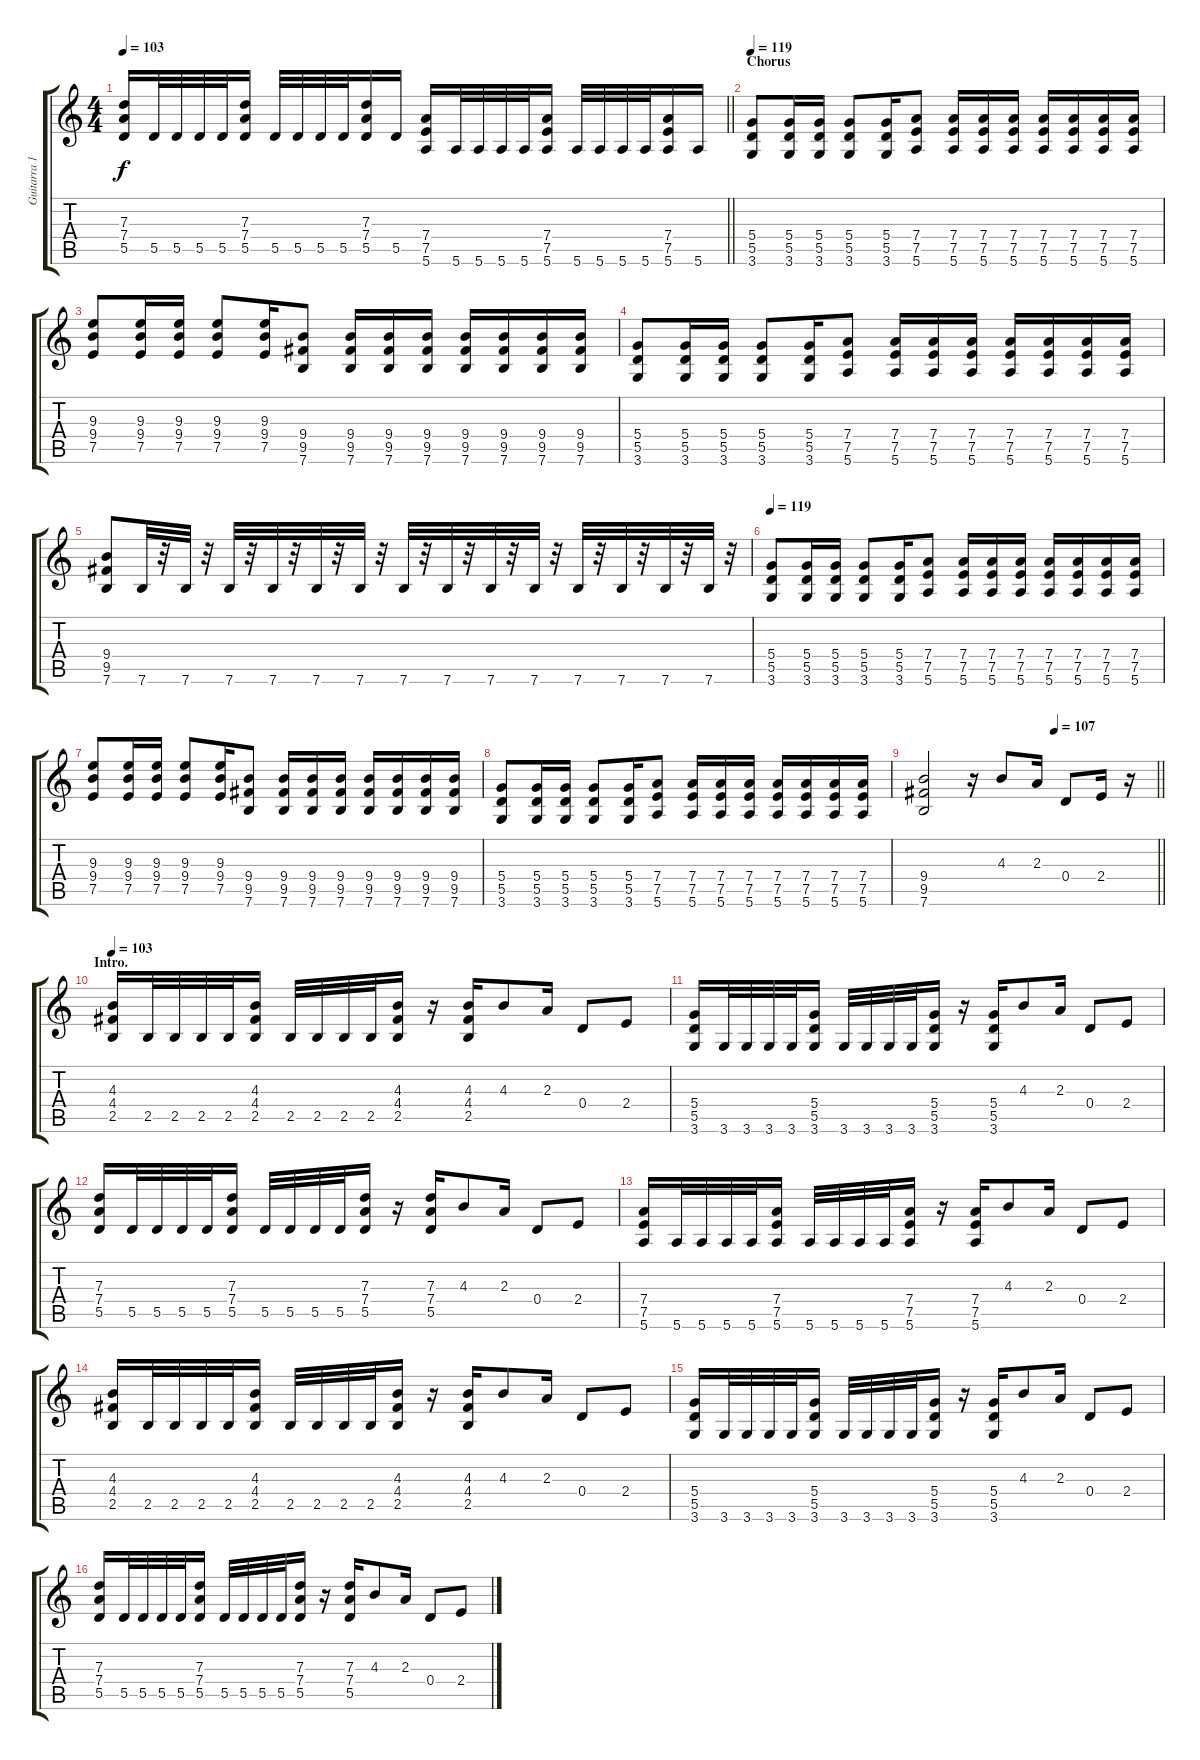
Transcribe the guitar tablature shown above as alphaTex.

\track ("Guitarra 1 - Mathias" "Guitarra 1") {instrument overdrivenguitar}
\staff {score tabs}
\tuning (E4 B3 G3 D3 A2 E2) {hide}
\ts (4 4)
\tempo 103
\clef g2
\barLineRight lightlight
\ks c
(7.3 7.4 5.5).16{dy f} 5.5.32 5.5.32 5.5.32 5.5.32 (7.3 7.4 5.5).16 5.5.32 5.5.32 5.5.32 5.5.32 (7.3 7.4 5.5).16 5.5.16 (7.4 7.5 5.6).16 5.6.32 5.6.32 5.6.32 5.6.32 (7.4 7.5 5.6).16 5.6.32 5.6.32 5.6.32 5.6.32 (7.4 7.5 5.6).16 5.6.16 |
\section ("" "Chorus")
\tempo 119
(5.4 5.5 3.6).8 (5.4 5.5 3.6).16 (5.4 5.5 3.6).16 (5.4 5.5 3.6).8 (5.4 5.5 3.6).16 (7.4 7.5 5.6).8 (7.4 7.5 5.6).16 (7.4 7.5 5.6).16 (7.4 7.5 5.6).16 (7.4 7.5 5.6).16 (7.4 7.5 5.6).16 (7.4 7.5 5.6).16 (7.4 7.5 5.6).16 |
(9.3 9.4 7.5).8 (9.3 9.4 7.5).16 (9.3 9.4 7.5).16 (9.3 9.4 7.5).8 (9.3 9.4 7.5).16 (9.4 9.5 7.6).8 (9.4 9.5 7.6).16 (9.4 9.5 7.6).16 (9.4 9.5 7.6).16 (9.4 9.5 7.6).16 (9.4 9.5 7.6).16 (9.4 9.5 7.6).16 (9.4 9.5 7.6).16 |
(5.4 5.5 3.6).8 (5.4 5.5 3.6).16 (5.4 5.5 3.6).16 (5.4 5.5 3.6).8 (5.4 5.5 3.6).16 (7.4 7.5 5.6).8 (7.4 7.5 5.6).16 (7.4 7.5 5.6).16 (7.4 7.5 5.6).16 (7.4 7.5 5.6).16 (7.4 7.5 5.6).16 (7.4 7.5 5.6).16 (7.4 7.5 5.6).16 |
(9.4 9.5 7.6).8 7.6.32 r.32 7.6.32 r.32 7.6.32 r.32 7.6.32 r.32 7.6.32 r.32 7.6.32 r.32 7.6.32 r.32 7.6.32 r.32 7.6.32 r.32 7.6.32 r.32 7.6.32 r.32 7.6.32 r.32 7.6.32 r.32 7.6.32 r.32 |
\tempo 119
(5.4 5.5 3.6).8 (5.4 5.5 3.6).16 (5.4 5.5 3.6).16 (5.4 5.5 3.6).8 (5.4 5.5 3.6).16 (7.4 7.5 5.6).8 (7.4 7.5 5.6).16 (7.4 7.5 5.6).16 (7.4 7.5 5.6).16 (7.4 7.5 5.6).16 (7.4 7.5 5.6).16 (7.4 7.5 5.6).16 (7.4 7.5 5.6).16 |
(9.3 9.4 7.5).8 (9.3 9.4 7.5).16 (9.3 9.4 7.5).16 (9.3 9.4 7.5).8 (9.3 9.4 7.5).16 (9.4 9.5 7.6).8 (9.4 9.5 7.6).16 (9.4 9.5 7.6).16 (9.4 9.5 7.6).16 (9.4 9.5 7.6).16 (9.4 9.5 7.6).16 (9.4 9.5 7.6).16 (9.4 9.5 7.6).16 |
(5.4 5.5 3.6).8 (5.4 5.5 3.6).16 (5.4 5.5 3.6).16 (5.4 5.5 3.6).8 (5.4 5.5 3.6).16 (7.4 7.5 5.6).8 (7.4 7.5 5.6).16 (7.4 7.5 5.6).16 (7.4 7.5 5.6).16 (7.4 7.5 5.6).16 (7.4 7.5 5.6).16 (7.4 7.5 5.6).16 (7.4 7.5 5.6).16 |
\tempo (107 0.5625)
\barLineRight lightlight
(9.4 9.5 7.6).2 r.16 4.3.8 2.3.16 0.4.8 2.4.16 r.16 |
\section ("" "Intro.")
\tempo 103
(4.3 4.4 2.5).16 2.5.32 2.5.32 2.5.32 2.5.32 (4.3 4.4 2.5).16 2.5.32 2.5.32 2.5.32 2.5.32 (4.3 4.4 2.5).16 r.16 (4.3 4.4 2.5).16 4.3.8 2.3.16 0.4.8 2.4.8 |
(5.4 5.5 3.6).16 3.6.32 3.6.32 3.6.32 3.6.32 (5.4 5.5 3.6).16 3.6.32 3.6.32 3.6.32 3.6.32 (5.4 5.5 3.6).16 r.16 (5.4 5.5 3.6).16 4.3.8 2.3.16 0.4.8 2.4.8 |
(7.3 7.4 5.5).16 5.5.32 5.5.32 5.5.32 5.5.32 (7.3 7.4 5.5).16 5.5.32 5.5.32 5.5.32 5.5.32 (7.3 7.4 5.5).16 r.16 (7.3 7.4 5.5).16 4.3.8 2.3.16 0.4.8 2.4.8 |
(7.4 7.5 5.6).16 5.6.32 5.6.32 5.6.32 5.6.32 (7.4 7.5 5.6).16 5.6.32 5.6.32 5.6.32 5.6.32 (7.4 7.5 5.6).16 r.16 (7.4 7.5 5.6).16 4.3.8 2.3.16 0.4.8 2.4.8 |
(4.3 4.4 2.5).16 2.5.32 2.5.32 2.5.32 2.5.32 (4.3 4.4 2.5).16 2.5.32 2.5.32 2.5.32 2.5.32 (4.3 4.4 2.5).16 r.16 (4.3 4.4 2.5).16 4.3.8 2.3.16 0.4.8 2.4.8 |
(5.4 5.5 3.6).16 3.6.32 3.6.32 3.6.32 3.6.32 (5.4 5.5 3.6).16 3.6.32 3.6.32 3.6.32 3.6.32 (5.4 5.5 3.6).16 r.16 (5.4 5.5 3.6).16 4.3.8 2.3.16 0.4.8 2.4.8 |
(7.3 7.4 5.5).16 5.5.32 5.5.32 5.5.32 5.5.32 (7.3 7.4 5.5).16 5.5.32 5.5.32 5.5.32 5.5.32 (7.3 7.4 5.5).16 r.16 (7.3 7.4 5.5).16 4.3.8 2.3.16 0.4.8 2.4.8
